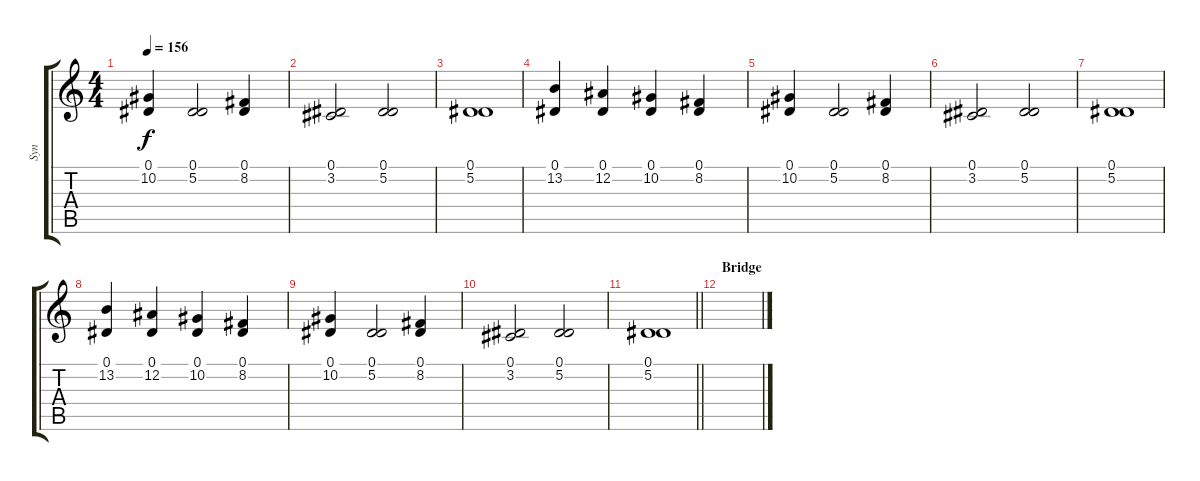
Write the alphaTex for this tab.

\track ("Syn" "Syn") {instrument tremolostrings}
\staff {score tabs}
\tuning (Eb4 Bb3 Gb3 Db3 Ab2 Eb2) {hide}
\ts (4 4)
\tempo 156
\clef g2
\ks c
(0.1 10.2).4{dy f} (0.1 5.2).2 (0.1 8.2).4 |
(0.1 3.2).2 (0.1 5.2).2 |
(0.1 5.2).1 |
(0.1 13.2).4 (0.1 12.2).4 (0.1 10.2).4 (0.1 8.2).4 |
(0.1 10.2).4 (0.1 5.2).2 (0.1 8.2).4 |
(0.1 3.2).2 (0.1 5.2).2 |
(0.1 5.2).1 |
(0.1 13.2).4 (0.1 12.2).4 (0.1 10.2).4 (0.1 8.2).4 |
(0.1 10.2).4 (0.1 5.2).2 (0.1 8.2).4 |
(0.1 3.2).2 (0.1 5.2).2 |
\barLineRight lightlight
(0.1 5.2).1 |
\section ("" "Bridge")
